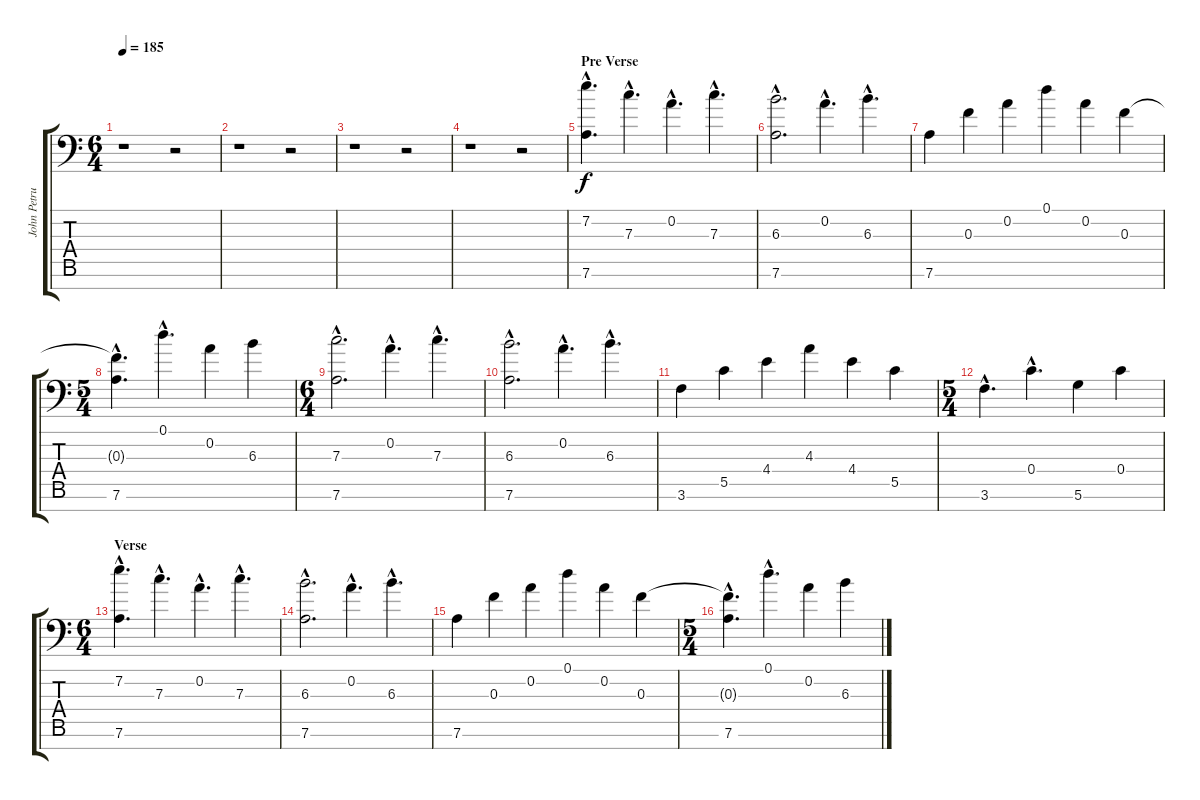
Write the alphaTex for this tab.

\track ("John Petrucci" "John Petru") {instrument acousticguitarnylon}
\staff {score tabs}
\tuning (D4 A3 F3 C3 G2 D2 A1) {hide}
\ts (6 4)
\tempo 185
\clef f4
\ks c
r.1{dy f} r.2 |
r.1 r.2 |
r.1 r.2 |
r.1 r.2 |
\section ("" "Pre Verse ")
(7.2{hac} 7.6{hac}).4{d} 7.3{hac}.4{d} 0.2{hac}.4{d} 7.3{hac}.4{d} |
(6.3{hac} 7.6{hac}).2{d} 0.2{hac}.4{d} 6.3{hac}.4{d} |
7.6.4 0.3.4 0.2.4 0.1.4 0.2.4 0.3.4 |
\ts (5 4)
(0.3{hac t} 7.6{hac}).4{d} 0.1{hac}.4{d} 0.2.4 6.3.4 |
\ts (6 4)
(7.3{hac} 7.6{hac}).2{d} 0.2{hac}.4{d} 7.3{hac}.4{d} |
(6.3{hac} 7.6{hac}).2{d} 0.2{hac}.4{d} 6.3{hac}.4{d} |
3.6.4 5.5.4 4.4.4 4.3.4 4.4.4 5.5.4 |
\ts (5 4)
3.6{hac}.4{d} 0.4{hac}.4{d} 5.6.4 0.4.4 |
\ts (6 4)
\section ("" "Verse ")
(7.2{hac} 7.6{hac}).4{d} 7.3{hac}.4{d} 0.2{hac}.4{d} 7.3{hac}.4{d} |
(6.3{hac} 7.6{hac}).2{d} 0.2{hac}.4{d} 6.3{hac}.4{d} |
7.6.4 0.3.4 0.2.4 0.1.4 0.2.4 0.3.4 |
\ts (5 4)
(0.3{hac t} 7.6{hac}).4{d} 0.1{hac}.4{d} 0.2.4 6.3.4
